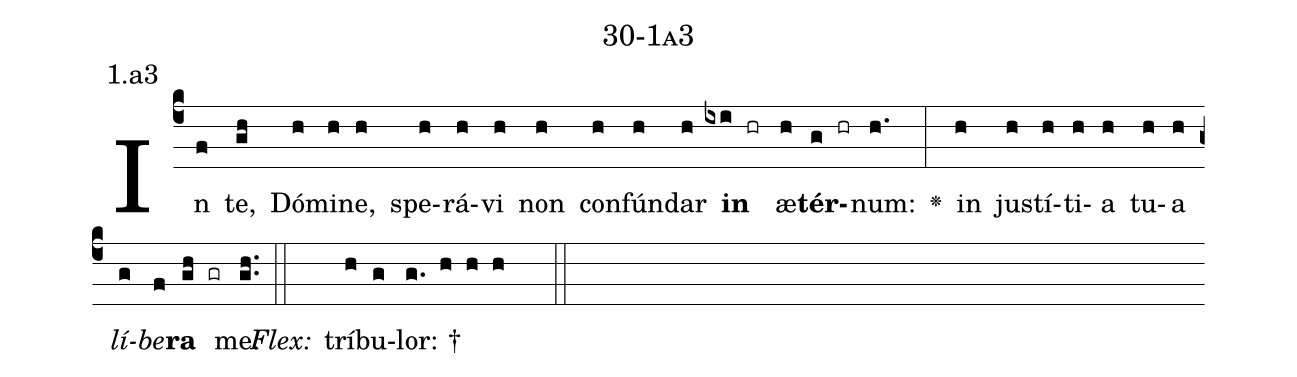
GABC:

name: 30-1a3;
annotation: 1.a3;
%%
(c4)In(f) te,(gh) Dó(h)mi(h)ne,(h) spe(h)rá(h)vi(h) non(h) con(h)fún(h)dar(h) <b>in</b>(ixi hr) æ(h)<b>tér</b>(g hr)num:(h.) <v>\greheightstar</v>(:) in(h) jus(h)tí(h)ti(h)a(h) tu(h)a(h) <i>lí</i>(g)<i>be</i>(f)<b>ra</b>(gh gr) me.(gh..) (::)
<i>Flex:</i>()  trí(h)bu(g)lor: †(g. h h h  ::)

%E(h) u(h) o(g) u(f) a(gh) e.(gh..) (::)
